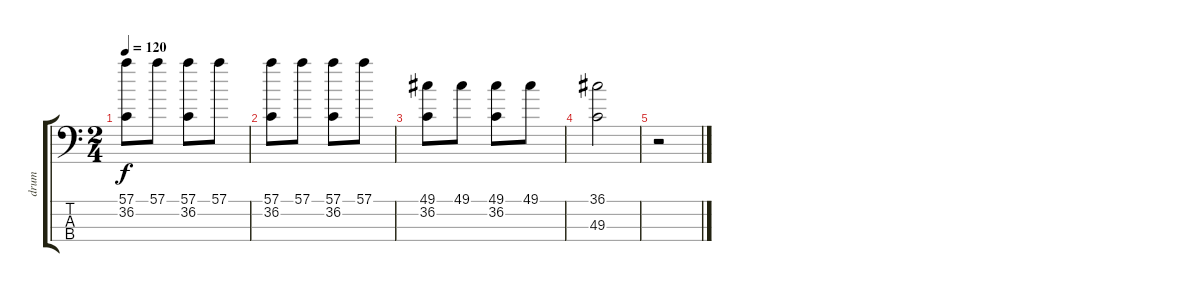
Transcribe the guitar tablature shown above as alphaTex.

\track ("drum" "drum") {instrument acousticgrandpiano}
\staff {score tabs}
\tuning (C-1 C-1 C-1 C-1) {hide}
\ts (2 4)
\tempo 120
\clef f4
\ks c
(57.1 36.2).8{dy f} 57.1.8 (57.1 36.2).8 57.1.8 |
(57.1 36.2).8 57.1.8 (57.1 36.2).8 57.1.8 |
(49.1 36.2).8 49.1.8 (49.1 36.2).8 49.1.8 |
(36.1 49.3).2 |
r.2
